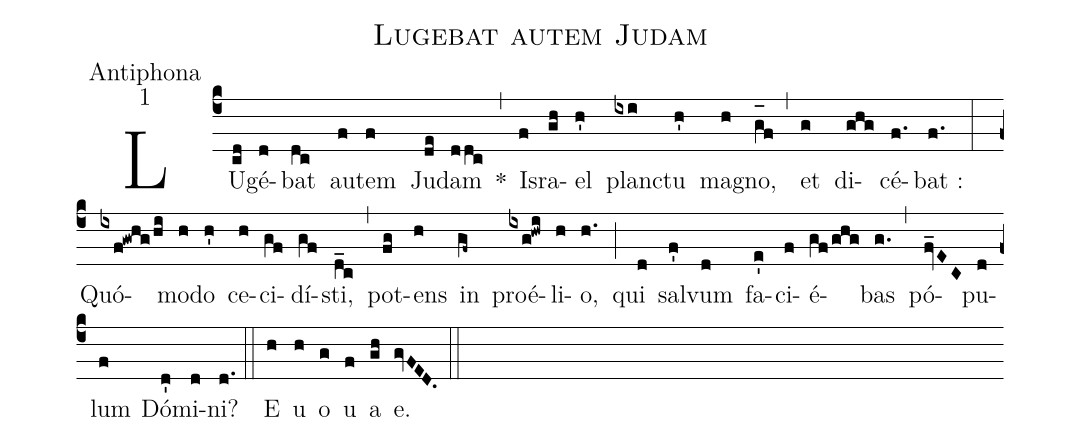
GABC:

name:Lugebat autem Judam;
office-part:Antiphona;
mode:1;
%%
(c4) LU(cd)gé(d)bat(dc) au(f)tem(f) Ju(de)dam(ddc) *(,) Is(f)ra(gh)el(h') plan(ixi)ctu(h') ma(h)gno,(g_[oh:h]f) (,) et(g) di(ghg)cé(f.)bat :(f.) (:) Quó(ixf!gwhg/hi)mo(h)do(h') ce(h)ci(gf)dí(gf)sti,(d_c) (,) pot(fg)ens(h) in(gf~) proé(ixg!hwi)li(h)o,(h.) (;) qui(d) sal(f')vum(d) fa(e')ci(f)é(gf/ghg)bas(g.) (,) pó(fv_EC)pu(d)lum(f) Dó(d')mi(d)ni?(d.) (::) <eu>E(h) u(h) o(g) u(f) a(gh) e.</eu>(gvFED.) (::)
